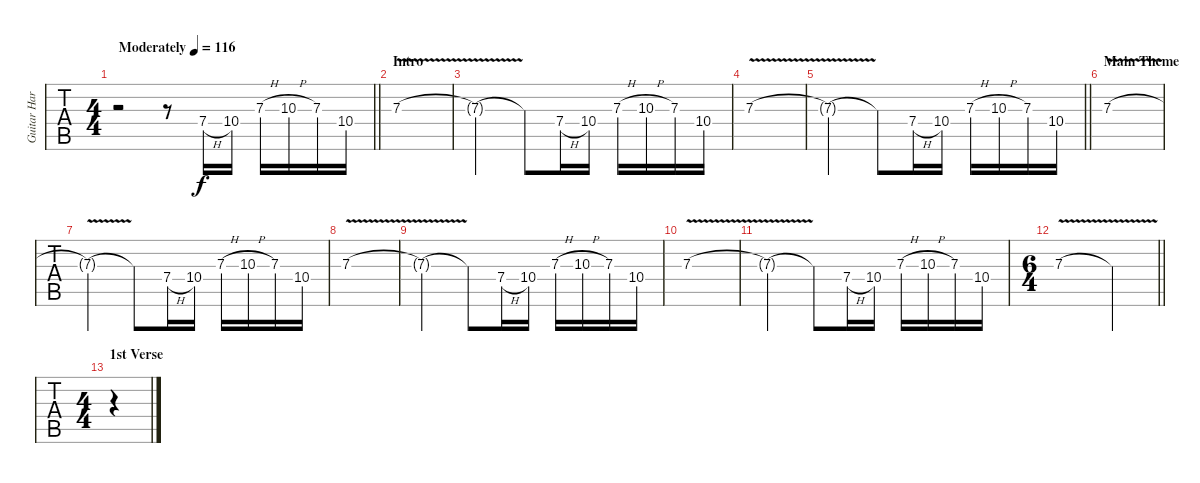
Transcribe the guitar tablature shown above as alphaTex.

\track ("Guitar Harmony (Tr. 9A)" "Guitar Har") {instrument overdrivenguitar}
\staff {tabs}
\tuning (E4 B3 G3 D3 A2 E2) {hide}
\ts (4 4)
\tempo (116 "Moderately")
\clef g2
\barLineRight lightlight
\ks c
r.2{dy f instrument overdrivenguitar} r.8 7.4{h}.16 10.4.16 7.3{h}.16 10.3{h}.16 7.3.16 10.4.16 |
\section ("" "Intro")
7.3{v}.1 |
7.3{t}.2 7.3{t}.8 7.4{h}.16 10.4.16 7.3{h}.16 10.3{h}.16 7.3.16 10.4.16 |
7.3{v}.1 |
\barLineRight lightlight
7.3{t}.2 7.3{t}.8 7.4{h}.16 10.4.16 7.3{h}.16 10.3{h}.16 7.3.16 10.4.16 |
\section ("" "Main Theme")
7.3{v}.1 |
7.3{t}.2 7.3{t}.8 7.4{h}.16 10.4.16 7.3{h}.16 10.3{h}.16 7.3.16 10.4.16 |
7.3{v}.1 |
7.3{t}.2 7.3{t}.8 7.4{h}.16 10.4.16 7.3{h}.16 10.3{h}.16 7.3.16 10.4.16 |
7.3{v}.1 |
7.3{t}.2 7.3{t}.8 7.4{h}.16 10.4.16 7.3{h}.16 10.3{h}.16 7.3.16 10.4.16 |
\ts (6 4)
\barLineRight lightlight
7.3{v}.1 7.3{t}.2 |
\ts (4 4)
\section ("" "1st Verse")
